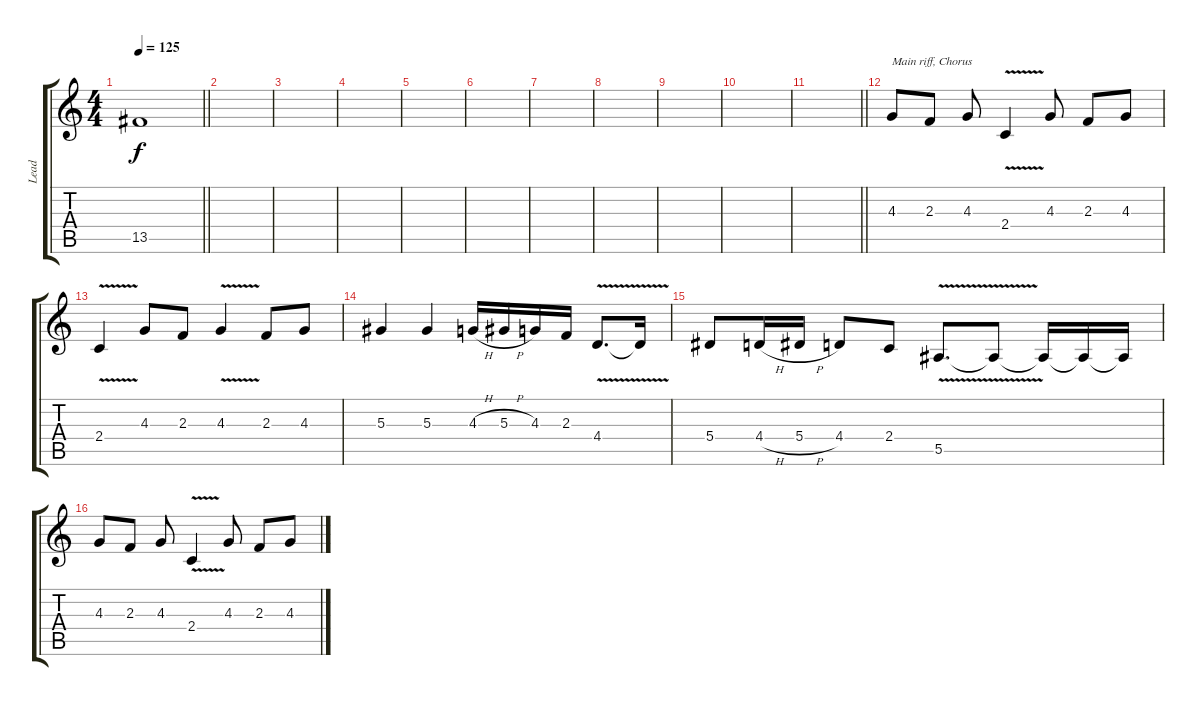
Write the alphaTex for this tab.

\track ("Lead" "Lead") {instrument overdrivenguitar}
\staff {score tabs}
\tuning (C4 G3 Eb3 Bb2 F2 C2) {hide}
\ts (4 4)
\tempo 125
\clef g2
\barLineRight lightlight
\ks c
13.5{t}.1{dy f} |
|
|
|
|
|
|
|
|
|
\barLineRight lightlight
|
4.3.8{txt "Main riff, Chorus"} 2.3.8 4.3.8 2.4{v}.4 4.3.8 2.3.8 4.3.8 |
2.4{v}.4 4.3.8 2.3.8 4.3{v}.4 2.3.8 4.3.8 |
5.3.4 5.3.4 4.3{h}.16 5.3{h}.16 4.3.16 2.3.16 4.4{v}.8{d} 4.4{t}.16 |
5.4.8 4.4{h}.16 5.4{h}.16 4.4.8 2.4.8 5.5{v}.8{d} 5.5{t}.8 5.5{t}.16 5.5{t}.16 5.5{t}.16 |
4.3.8 2.3.8 4.3.8 2.4{v}.4 4.3.8 2.3.8 4.3.8
